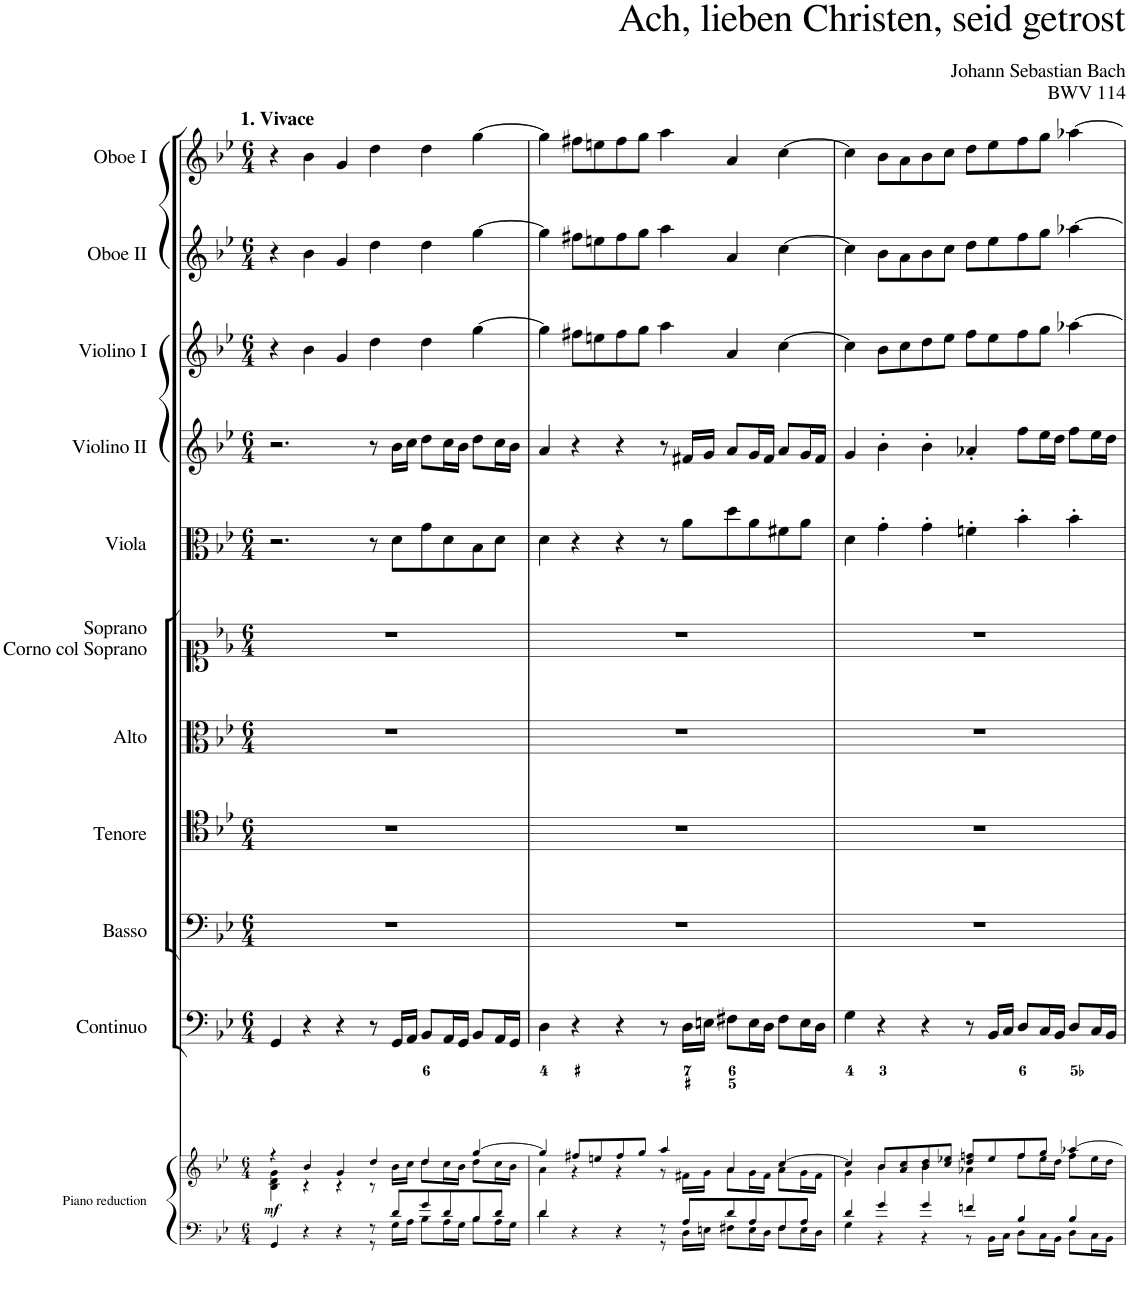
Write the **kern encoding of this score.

**kern	**kern	**dynam	**kern	**kern	**kern	**kern	**kern	**kern	**kern	**kern	**kern	**kern
*part11	*part11	*part11	*part10	*part9	*part8	*part7	*part6	*part5	*part4	*part3	*part2	*part1
*staff12	*staff11	*staff11/12	*staff10	*staff9	*staff8	*staff7	*staff6	*staff5	*staff4	*staff3	*staff2	*staff1
*I"Piano reduction	*	*	*I"Continuo	*I"Basso	*I"Tenore	*I"Alto	*I"Soprano Corno col Soprano	*I"Viola	*I"Violino II	*I"Violino I	*I"Oboe II	*I"Oboe I
*I'Pno	*	*	*	*	*	*	*	*I'Vla	*I'Vln	*I'Vln	*I'Ob	*I'Ob
*stria5	*stria5	*	*	*	*	*	*	*	*	*	*	*
*clefF4	*clefG2	*	*clefF4	*clefF4	*clefC4	*clefC3	*clefC1	*clefC3	*clefG2	*clefG2	*clefG2	*clefG2
*k[b-e-]	*k[b-e-]	*	*k[b-e-]	*k[b-e-]	*k[b-e-]	*k[b-e-]	*k[b-e-]	*k[b-e-]	*k[b-e-]	*k[b-e-]	*k[b-e-]	*k[b-e-]
*M6/4	*M6/4	*	*M6/4	*M6/4	*M6/4	*M6/4	*M6/4	*M6/4	*M6/4	*M6/4	*M6/4	*M6/4
=1	=1	=1	=1	=1	=1	=1	=1	=1	=1	=1	=1	=1
*^	*^	*	*	*	*	*	*	*	*	*	*	*
!	!	!	!	!	!	!	!	!	!	!	!	!	!	!LO:TX:a:B:t=1. Vivace
!	!	!	!	!LO:DY:b	!	!	!	!	!	!	!	!	!	!
4GG/	4ryy	4r	4B-\ 4d\ 4g\	mf	4GG/	1.r	1.r	1.r	1.r	2.r	2.r	4r	4r	4r
4r	4ryy	4b-/	4r	.	4r	.	.	.	.	.	.	4b-\	4b-\	4b-\
4r	4ryy	4g/	4r	.	4r	.	.	.	.	.	.	4g/	4g/	4g/
8r	8r	4dd/	8r	.	8r	.	.	.	.	8r	8r	4dd\	4dd\	4dd\
8d/L	16G\LL	.	16b-\LL	.	16GG/LL	.	.	.	.	8d\L	16b-\LL	.	.	.
.	16A\JJ	.	16cc\JJ	.	16AA/JJ	.	.	.	.	.	16cc\JJ	.	.	.
8g/	8B-\L	4dd/	8dd\L	.	8BB-/L	.	.	.	.	8g\	8dd\L	4dd\	4dd\	4dd\
8d/	16A\L	.	16cc\L	.	16AA/L	.	.	.	.	8d\	16cc\L	.	.	.
.	16G\JJ	.	16b-\JJ	.	16GG/JJ	.	.	.	.	.	16b-\JJ	.	.	.
8B-/	8B-\L	[4gg/	8dd\L	.	8BB-/L	.	.	.	.	8B-\	8dd\L	[4gg\	[4gg\	[4gg\
8d/J	16A\L	.	16cc\L	.	16AA/L	.	.	.	.	8d\J	16cc\L	.	.	.
.	16G\JJ	.	16b-\JJ	.	16GG/JJ	.	.	.	.	.	16b-\JJ	.	.	.
=2	=2	=2	=2	=2	=2	=2	=2	=2	=2	=2	=2	=2	=2	=2
4d/	4d\	4gg/]	4a\	.	4D\	1.r	1.r	1.r	1.r	4d\	4a/	4gg\]	4gg\]	4gg\]
4r	4ryy	8ff#X/L	4r	.	4r	.	.	.	.	4r	4r	8ff#X\L	8ff#X\L	8ff#X\L
.	.	8een/	.	.	.	.	.	.	.	.	.	8een\	8een\	8een\
4r	4ryy	8ff#/	4r	.	4r	.	.	.	.	4r	4r	8ff#\	8ff#\	8ff#\
.	.	8gg/J	.	.	.	.	.	.	.	.	.	8gg\J	8gg\J	8gg\J
8r	8r	4aa/	8r	.	8r	.	.	.	.	8r	8r	4aa\	4aa\	4aa\
8A/L	16D\LL	.	16f#X\LL	.	16D\LL	.	.	.	.	8a\L	16f#X/LL	.	.	.
.	16En\JJ	.	16g\JJ	.	16En\JJ	.	.	.	.	.	16g/JJ	.	.	.
8d/	8F#X\L	4a/	8a\L	.	8F#X\L	.	.	.	.	8dd\	8a/L	4a/	4a/	4a/
8A/	16E\L	.	16g\L	.	16E\L	.	.	.	.	8a\	16g/L	.	.	.
.	16D\JJ	.	16f#\JJ	.	16D\JJ	.	.	.	.	.	16f#/JJ	.	.	.
8F#/	8F#\L	[4cc/	8a\L	.	8F#\L	.	.	.	.	8f#X\	8a/L	[4cc\	[4cc\	[4cc\
8A/J	16E\L	.	16g\L	.	16E\L	.	.	.	.	8a\J	16g/L	.	.	.
.	16D\JJ	.	16f#\JJ	.	16D\JJ	.	.	.	.	.	16f#/JJ	.	.	.
=3	=3	=3	=3	=3	=3	=3	=3	=3	=3	=3	=3	=3	=3	=3
4d/	4G\	4cc/]	4g\	.	4G\	1.r	1.r	1.r	1.r	4d\	4g/	4cc\]	4cc\]	4cc\]
4g/	4r	8b-/L	4b-\	.	4r	.	.	.	.	4g'\	4b-'\	8b-\L	8b-\L	8b-\L
.	.	8a/ 8cc/	.	.	.	.	.	.	.	.	.	8cc\	8a\	8a\
4g/	4r	8b-/ 8dd/	4b-\	.	4r	.	.	.	.	4g'\	4b-'\	8dd\	8b-\	8b-\
.	.	8cc/ 8ee-X/J	.	.	.	.	.	.	.	.	.	8ee-\J	8cc\J	8cc\J
4fn/	8r	8dd/ 8ffn/L	4a-X\	.	8r	.	.	.	.	4fn'\	4a-X'/	8ff\L	8dd\L	8dd\L
.	16BB-\LL	8ee-/	.	.	16BB-/LL	.	.	.	.	.	.	8ee-\	8ee-\	8ee-\
.	16C\JJ	.	.	.	16C/JJ	.	.	.	.	.	.	.	.	.
4B-/	8D\L	8ff/	8ff\L	.	8D/L	.	.	.	.	4b-'\	8ff\L	8ff\	8ff\	8ff\
.	16C\L	8gg/J	16ee-\L	.	16C/L	.	.	.	.	.	16ee-\L	8gg\J	8gg\J	8gg\J
.	16BB-\JJ	.	16dd\JJ	.	16BB-/JJ	.	.	.	.	.	16dd\JJ	.	.	.
4B-/	8D\L	[4aa-X/	8ff\L	.	8D/L	.	.	.	.	4b-'\	8ff\L	[4aa-X\	[4aa-X\	[4aa-X\
.	16C\L	.	16ee-\L	.	16C/L	.	.	.	.	.	16ee-\L	.	.	.
.	16BB-\JJ	.	16dd\JJ	.	16BB-/JJ	.	.	.	.	.	16dd\JJ	.	.	.
*v	*v	*	*	*	*	*	*	*	*	*	*	*	*	*
*	*v	*v	*	*	*	*	*	*	*	*	*	*	*
=	=	=	=	=	=	=	=	=	=	=	=	=
*-	*-	*-	*-	*-	*-	*-	*-	*-	*-	*-	*-	*-
